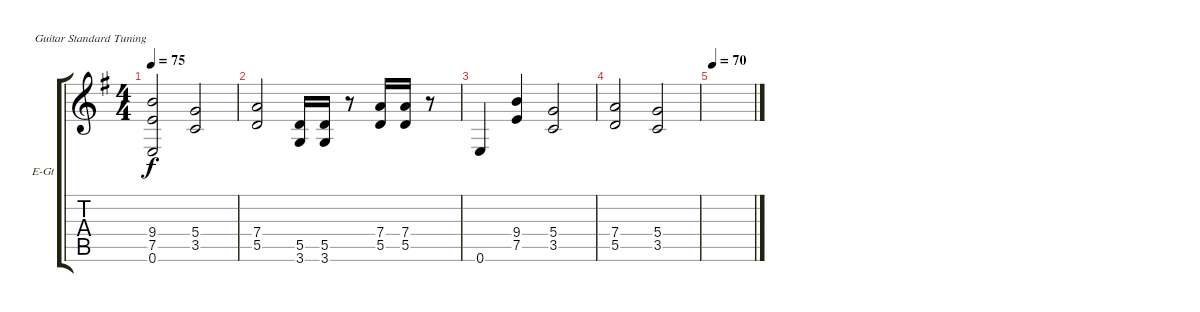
\bracketExtendMode groupsimilarinstruments
\firstSystemTrackNameOrientation horizontal
\otherSystemsTrackNameOrientation horizontal
\track ("Dave Rhythm" "E-Gt") {instrument distortionguitar}
\staff {score tabs}
\tuning (E4 B3 G3 D3 A2 E2)
\ts (4 4)
\tempo 75
\clef g2
\scale
0.333333
\ks eminor
(9.4 7.5 0.6).2{dy f} (5.4 3.5).2 |
\scale
0.333333 (7.4 5.5).2 (5.5 3.6).16 (5.5 3.6).16 r.8 (7.4 5.5).16 (7.4 5.5).16 r.8 |
\scale
0.333333 0.6.4 (9.4 7.5).4 (5.4 3.5).2 |
\scale
0.333333 (7.4 5.5).2 (5.4 3.5).2 |
\tempo 70
\scale
0.333333 |
\scale
0.333333
